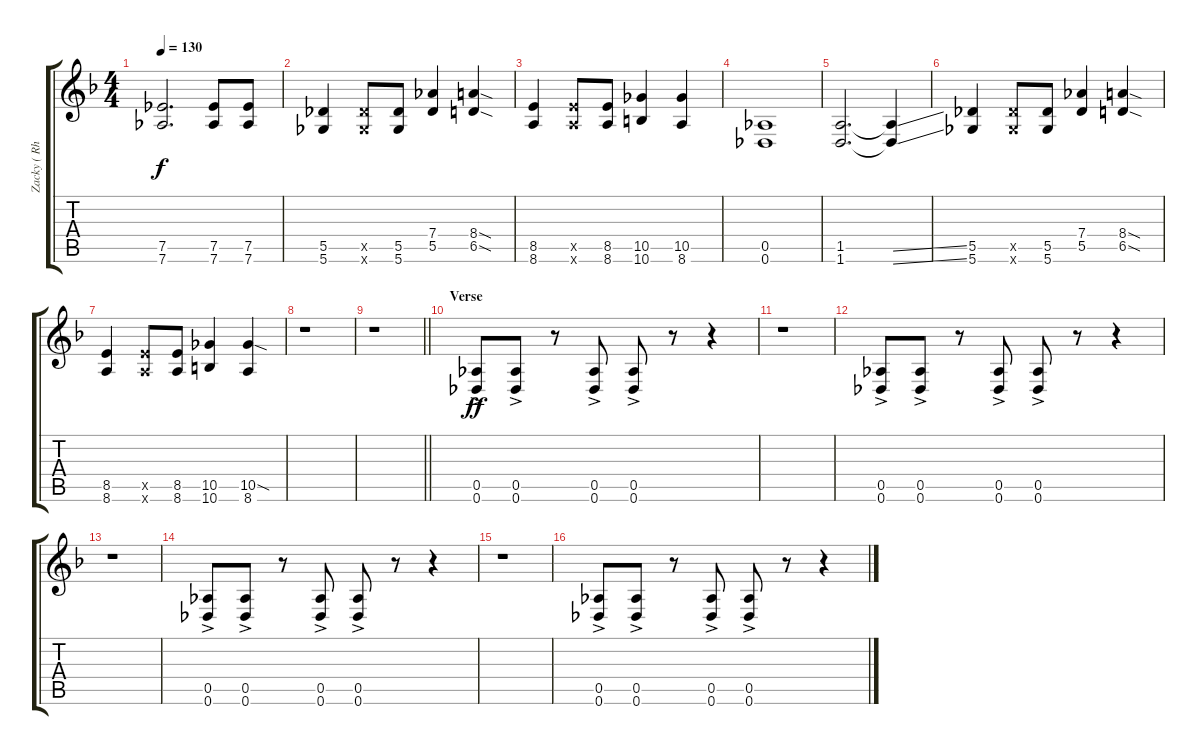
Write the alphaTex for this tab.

\track ("Zacky ( Rhy Gtr )" "Zacky ( Rh") {instrument distortionguitar}
\staff {score tabs}
\tuning (Eb4 Bb3 Gb3 Db3 Ab2 Db2) {hide}
\ts (4 4)
\tempo 130
\clef g2
\ks f
(7.5 7.6).2{d dy f} (7.5 7.6).8 (7.5 7.6).8 |
(5.5 5.6).4 (5.5{x} 5.6{x}).8 (5.5 5.6).8 (7.4 5.5).4 (8.4{sod} 6.5{sod}).4 |
(8.5 8.6).4 (8.5{x} 8.6{x}).8 (8.5 8.6).8 (10.5 10.6).4 (10.5 8.6).4 |
(0.5 0.6).1 |
(1.5 1.6).2{d} (1.5{ss t} 1.6{ss t}).4 |
(5.5 5.6).4 (5.5{x} 5.6{x}).8 (5.5 5.6).8 (7.4 5.5).4 (8.4{sod} 6.5{sod}).4 |
(8.5 8.6).4 (8.5{x} 8.6{x}).8 (8.5 8.6).8 (10.5 10.6).4 (10.5{sod} 8.6).4 |
r.1 |
\barLineRight lightlight
r.1 |
\section ("" "Verse")
(0.5{ac} 0.6{ac}).8{dy ff} (0.5{ac} 0.6{ac}).8 r.8 (0.5{ac} 0.6{ac}).8 (0.5{ac} 0.6{ac}).8 r.8 r.4 |
r.1 |
(0.5{ac} 0.6{ac}).8 (0.5{ac} 0.6{ac}).8 r.8 (0.5{ac} 0.6{ac}).8 (0.5{ac} 0.6{ac}).8 r.8 r.4 |
r.1 |
(0.5{ac} 0.6{ac}).8 (0.5{ac} 0.6{ac}).8 r.8 (0.5{ac} 0.6{ac}).8 (0.5{ac} 0.6{ac}).8 r.8 r.4 |
r.1 |
(0.5{ac} 0.6{ac}).8 (0.5{ac} 0.6{ac}).8 r.8 (0.5{ac} 0.6{ac}).8 (0.5{ac} 0.6{ac}).8 r.8 r.4
